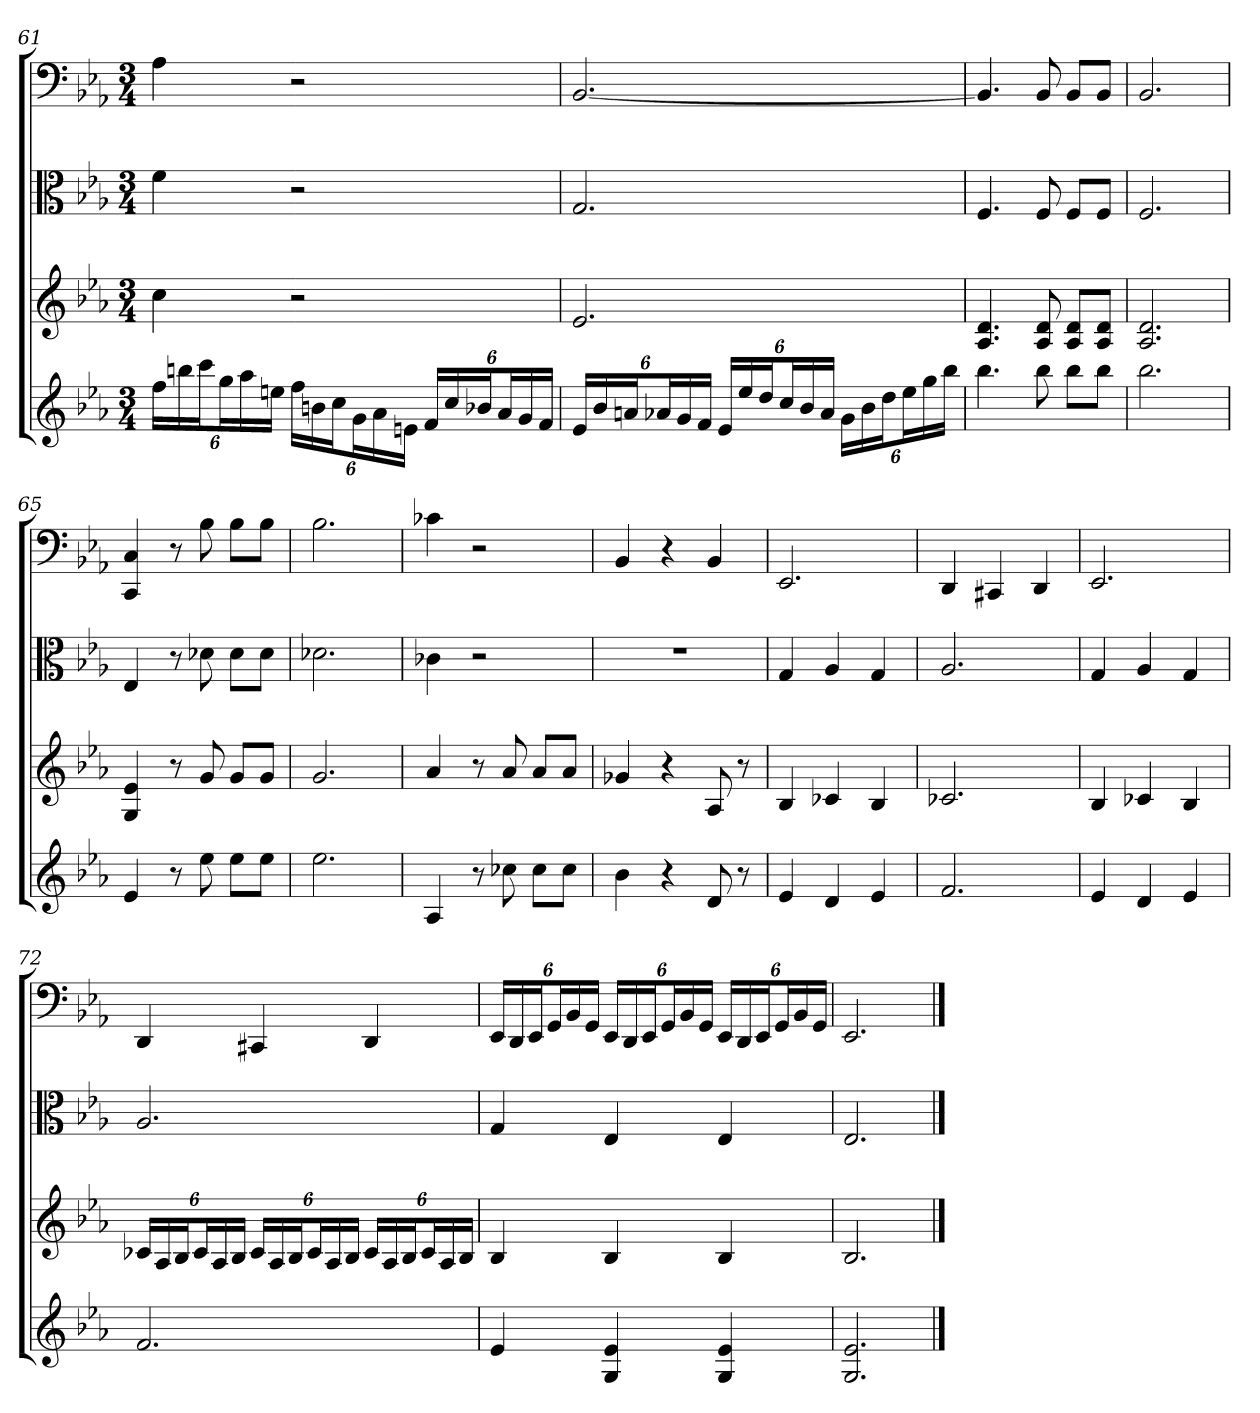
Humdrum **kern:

**kern	**kern	**kern	**kern
*part4	*part3	*part2	*part1
*staff4	*staff3	*staff2	*staff1
*	*	*clefC3	*clefF4
*k[b-e-a-]	*k[b-e-a-]	*k[b-e-a-]	*k[b-e-a-]
*E-:	*E-:	*E-:	*E-:
*M3/4	*M3/4	*M3/4	*M3/4
=61	=61	=61	=61
24ffLL	4cc	4f	4A-
24bbn	.	.	.
24cccJ	.	.	.
24ggL	.	.	.
24aa-	.	.	.
24eenJJ	.	.	.
24ffLL	2r	2r	2r
24bn	.	.	.
24ccJ	.	.	.
24gL	.	.	.
24a-	.	.	.
24enJJ	.	.	.
24fLL	.	.	.
24cc	.	.	.
24b-XJ	.	.	.
24a-L	.	.	.
24g	.	.	.
24fJJ	.	.	.
=62	=62	=62	=62
24e-LL	2.e-	2.G	[2.BB-
24b-	.	.	.
24anJ	.	.	.
24a-XL	.	.	.
24g	.	.	.
24fJJ	.	.	.
24e-LL	.	.	.
24ee-	.	.	.
24ddJ	.	.	.
24ccL	.	.	.
24b-	.	.	.
24a-JJ	.	.	.
24gLL	.	.	.
24b-	.	.	.
24ddJ	.	.	.
24ee-L	.	.	.
24gg	.	.	.
24bb-JJ	.	.	.
=63	=63	=63	=63
4.bb-	4.A- 4.d	4.F	4.BB-]
8bb-	8A- 8d	8F	8BB-
8bb-L	8A- 8dL	8F/L	8BB-/L
8bb-J	8A- 8dJ	8F/J	8BB-/J
=64	=64	=64	=64
2.bb-	2.A- 2.d	2.F	2.BB-
=65	=65	=65	=65
4e-	4G 4e-	4E-	4CC 4C
8r	8r	8r	8r
8ee-	8g	8d-X	8B-
8ee-L	8gL	8d-\L	8B-\L
8ee-J	8gJ	8d-\J	8B-\J
=66	=66	=66	=66
2.ee-	2.g	2.d-X	2.B-
=67	=67	=67	=67
4A-	4a-	4c-X	4c-X
8r	8r	2r	2r
8cc-X	8a-	.	.
8cc-L	8a-L	.	.
8cc-J	8a-J	.	.
=68	=68	=68	=68
4b-	4g-X	2.r	4BB-
4r	4r	.	4r
8d	8A-	.	4BB-
8r	8r	.	.
=69	=69	=69	=69
4e-	4B-	4G	2.EE-
4d	4c-X	4A-	.
4e-	4B-	4G	.
=70	=70	=70	=70
2.f	2.c-X	2.A-	4DD
.	.	.	4CC#X
.	.	.	4DD
=71	=71	=71	=71
4e-	4B-	4G	2.EE-
4d	4c-X	4A-	.
4e-	4B-	4G	.
=72	=72	=72	=72
2.f	24c-XLL	2.A-	4DD
.	24A-	.	.
.	24B-J	.	.
.	24c-L	.	.
.	24A-	.	.
.	24B-JJ	.	.
.	24c-LL	.	4CC#X
.	24A-	.	.
.	24B-J	.	.
.	24c-L	.	.
.	24A-	.	.
.	24B-JJ	.	.
.	24c-LL	.	4DD
.	24A-	.	.
.	24B-J	.	.
.	24c-L	.	.
.	24A-	.	.
.	24B-JJ	.	.
=73	=73	=73	=73
4e-	4B-	4G	24EE-/LL
.	.	.	24DD/
.	.	.	24EE-/J
.	.	.	24GG/L
.	.	.	24BB-/
.	.	.	24GG/JJ
4G 4e-	4B-	4E-	24EE-/LL
.	.	.	24DD/
.	.	.	24EE-/J
.	.	.	24GG/L
.	.	.	24BB-/
.	.	.	24GG/JJ
4G 4e-	4B-	4E-	24EE-/LL
.	.	.	24DD/
.	.	.	24EE-/J
.	.	.	24GG/L
.	.	.	24BB-/
.	.	.	24GG/JJ
=74	=74	=74	=74
2.G 2.e-	2.B-	2.E-	2.EE-
==	==	==	==
*-	*-	*-	*-
